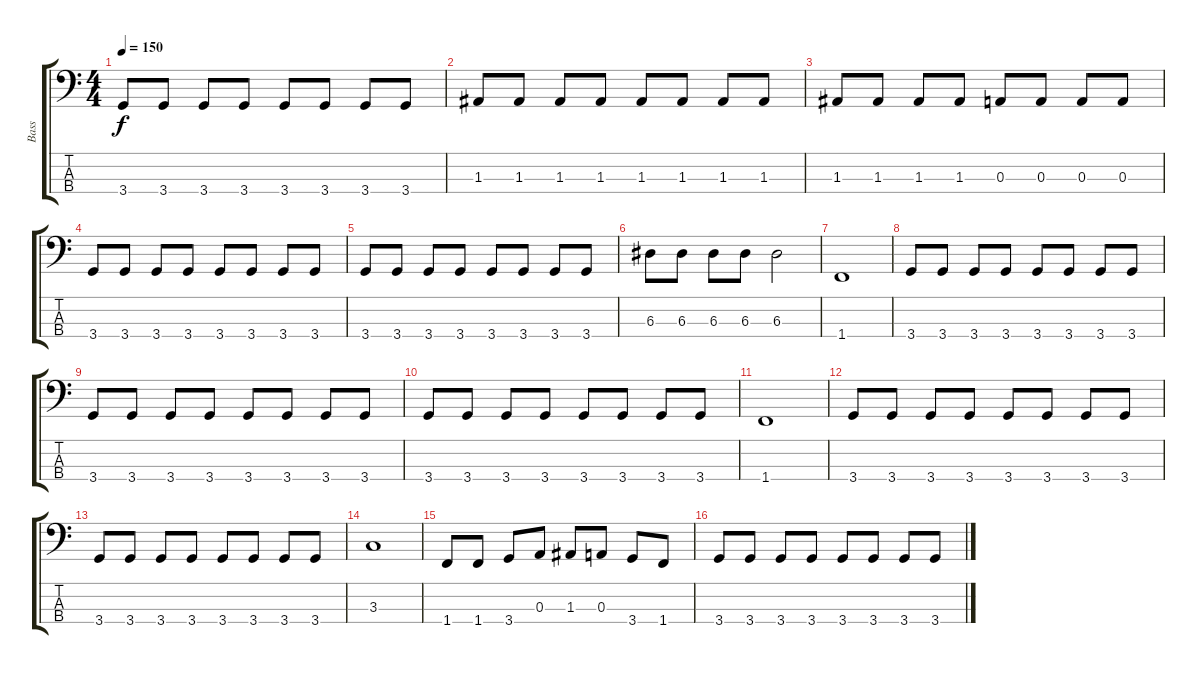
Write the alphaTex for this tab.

\track ("Bass" "Bass") {instrument electricbassfinger}
\staff {score tabs}
\tuning (G2 D2 A1 E1) {hide}
\ts (4 4)
\tempo 150
\clef f4
\ks c
3.4.8{dy f} 3.4.8 3.4.8 3.4.8 3.4.8 3.4.8 3.4.8 3.4.8 |
1.3.8 1.3.8 1.3.8 1.3.8 1.3.8 1.3.8 1.3.8 1.3.8 |
1.3.8 1.3.8 1.3.8 1.3.8 0.3.8 0.3.8 0.3.8 0.3.8 |
3.4.8 3.4.8 3.4.8 3.4.8 3.4.8 3.4.8 3.4.8 3.4.8 |
3.4.8 3.4.8 3.4.8 3.4.8 3.4.8 3.4.8 3.4.8 3.4.8 |
6.3.8 6.3.8 6.3.8 6.3.8 6.3.2 |
1.4.1 |
3.4.8 3.4.8 3.4.8 3.4.8 3.4.8 3.4.8 3.4.8 3.4.8 |
3.4.8 3.4.8 3.4.8 3.4.8 3.4.8 3.4.8 3.4.8 3.4.8 |
3.4.8 3.4.8 3.4.8 3.4.8 3.4.8 3.4.8 3.4.8 3.4.8 |
1.4.1 |
3.4.8 3.4.8 3.4.8 3.4.8 3.4.8 3.4.8 3.4.8 3.4.8 |
3.4.8 3.4.8 3.4.8 3.4.8 3.4.8 3.4.8 3.4.8 3.4.8 |
3.3.1 |
1.4.8 1.4.8 3.4.8 0.3.8 1.3.8 0.3.8 3.4.8 1.4.8 |
3.4.8 3.4.8 3.4.8 3.4.8 3.4.8 3.4.8 3.4.8 3.4.8
